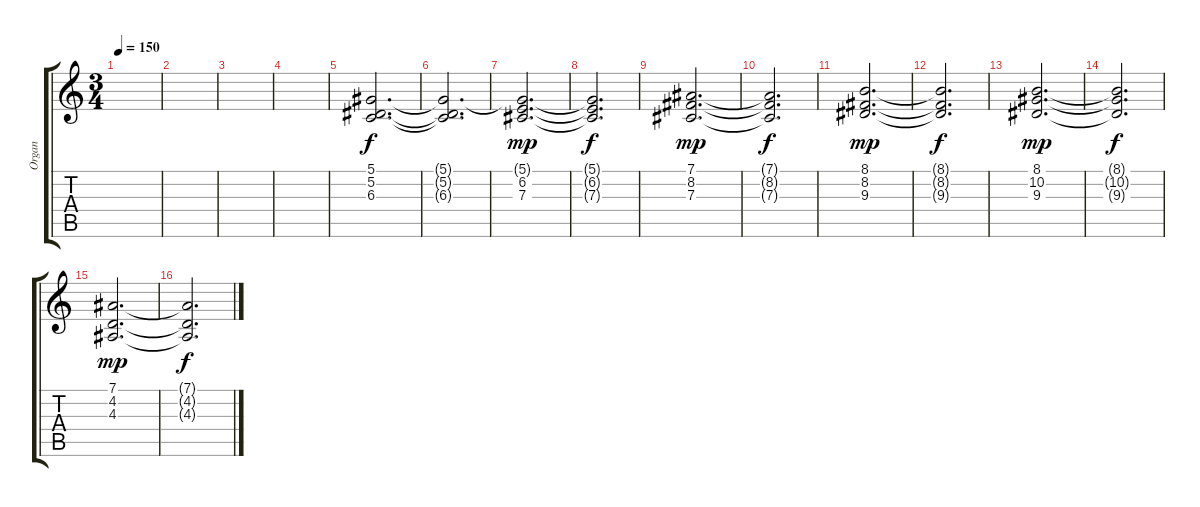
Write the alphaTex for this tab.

\track ("Organ" "Organ") {instrument drawbarorgan}
\staff {score tabs}
\tuning (Eb4 Bb3 Gb3 Db3 Ab2 Eb2) {hide}
\ts (3 4)
\tempo 150
\clef g2
\ks c
|
|
|
|
\section ("" "")
(5.1 5.2 6.3).2{d} |
(5.1{t} 5.2{t} 6.3{t}).2{d dy f} |
(5.1{t} 6.2 7.3).2{d dy mp} |
(5.1{t} 6.2{t} 7.3{t}).2{d dy f} |
(7.1 8.2 7.3).2{d dy mp} |
(7.1{t} 8.2{t} 7.3{t}).2{d dy f} |
(8.1 8.2 9.3).2{d dy mp} |
(8.1{t} 8.2{t} 9.3{t}).2{d dy f} |
(8.1 10.2 9.3).2{d dy mp} |
(8.1{t} 10.2{t} 9.3{t}).2{d dy f} |
\section ("" "")
(7.1 4.2 4.3).2{d dy mp} |
(7.1{t} 4.2{t} 4.3{t}).2{d dy f}
